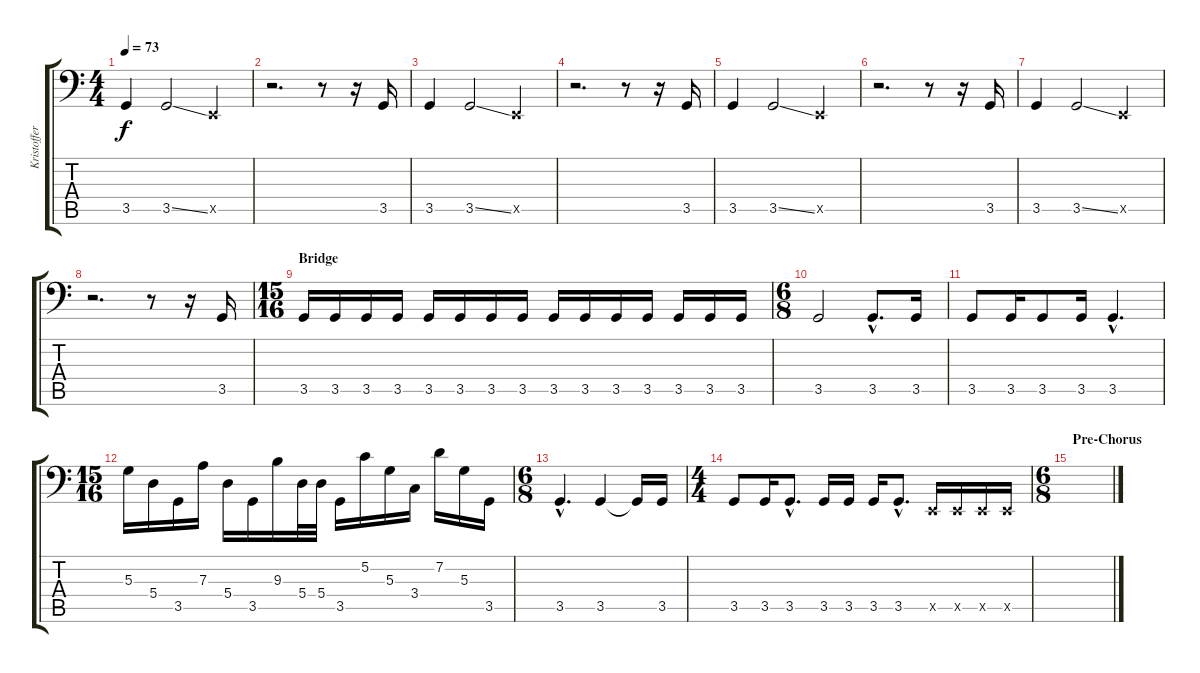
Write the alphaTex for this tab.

\track ("Kristoffer Gildenlöw" "Kristoffer") {instrument electricbassfinger}
\staff {score tabs}
\tuning (C3 G2 D2 A1 E1 B0) {hide}
\ts (4 4)
\tempo 73
\clef f4
\ks c
3.5.4{dy f} 3.5{ss}.2 0.5{x}.4 |
r.2{d} r.8 r.16 3.5.16 |
3.5.4 3.5{ss}.2 0.5{x}.4 |
r.2{d} r.8 r.16 3.5.16 |
3.5.4 3.5{ss}.2 0.5{x}.4 |
r.2{d} r.8 r.16 3.5.16 |
3.5.4 3.5{ss}.2 0.5{x}.4 |
r.2{d} r.8 r.16 3.5.16 |
\ts (15 16)
\section ("" "Bridge")
3.5.16 3.5.16 3.5.16 3.5.16 3.5.16 3.5.16 3.5.16 3.5.16 3.5.16 3.5.16 3.5.16 3.5.16 3.5.16 3.5.16 3.5.16 |
\ts (6 8)
3.5.2 3.5{hac}.8{d} 3.5.16 |
3.5.8 3.5.16 3.5.8 3.5.16 3.5{hac}.4{d} |
\ts (15 16)
5.3.16 5.4.16 3.5.16 7.3.16 5.4.16 3.5.16 9.3.16 5.4.32 5.4.32 3.5.16 5.2.16 5.3.16 3.4.16 7.2.16 5.3.16 3.5.16 |
\ts (6 8)
3.5{hac}.4{d} 3.5.4 3.5{t}.16 3.5.16 |
\ts (4 4)
3.5.8 3.5.16 3.5{hac}.8{d} 3.5.16 3.5.16 3.5.16 3.5{hac}.8{d} 0.5{x}.16 0.5{x}.16 0.5{x}.16 0.5{x}.16 |
\ts (6 8)
\section ("" "Pre-Chorus")
